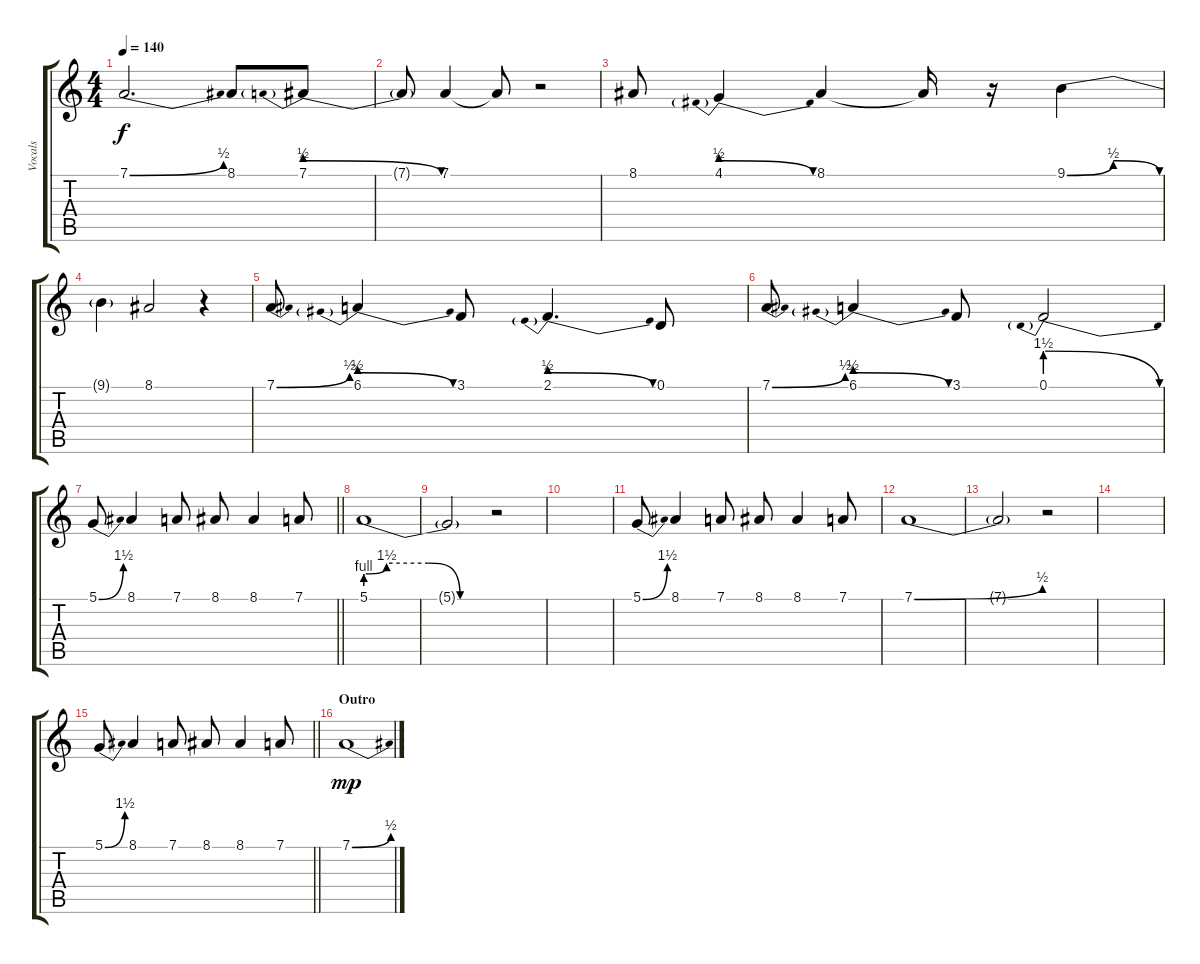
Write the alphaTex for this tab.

\track ("Vocals" "Vocals") {instrument accordion}
\staff {score tabs}
\tuning (D4 A3 F3 C3 G2 C2) {hide}
\ts (4 4)
\tempo 140
\clef g2
\ks c
7.1{be (bend 0 0 60 2)}.2{d dy f} 8.1.8 7.1{be (prebendrelease 0 2 60 0)}.8 |
7.1{t}.8 7.1.4 7.1{t}.8 r.2 |
8.1.8 4.1{be (prebendrelease 0 2 60 0)}.4 8.1.4 8.1{t}.16 r.16 9.1{be (bendrelease 0 0 15 2 55 2 60 0)}.4 |
9.1{t}.4 8.1.2 r.4 |
7.1{be (bend 0 0 60 2)}.8 6.1{be (prebendrelease 0 2 60 0)}.4 3.1.8 2.1{be (prebendrelease 0 2 60 0)}.4{d} 0.1.8 |
7.1{be (bend 0 0 60 2)}.8 6.1{be (prebendrelease 0 2 60 0)}.4 3.1.8 0.1{be (prebendrelease 0 6 60 0)}.2 |
\barLineRight lightlight
5.1{be (bend 0 0 60 6)}.8 8.1.4 7.1.8 8.1.8 8.1.4 7.1.8 |
5.1{be (custom 0 4 10 6 30 6 45 0 60 0)}.1 |
5.1{t}.2 r.2 |
|
5.1{be (bend 0 0 60 6)}.8 8.1.4 7.1.8 8.1.8 8.1.4 7.1.8 |
7.1{be (bend 0 0 60 2)}.1 |
7.1{t}.2 r.2 |
|
\barLineRight lightlight
5.1{be (bend 0 0 60 6)}.8 8.1.4 7.1.8 8.1.8 8.1.4 7.1.8 |
\section ("" "Outro")
7.1{be (bend 0 0 60 2)}.1{dy mp volume 11}
